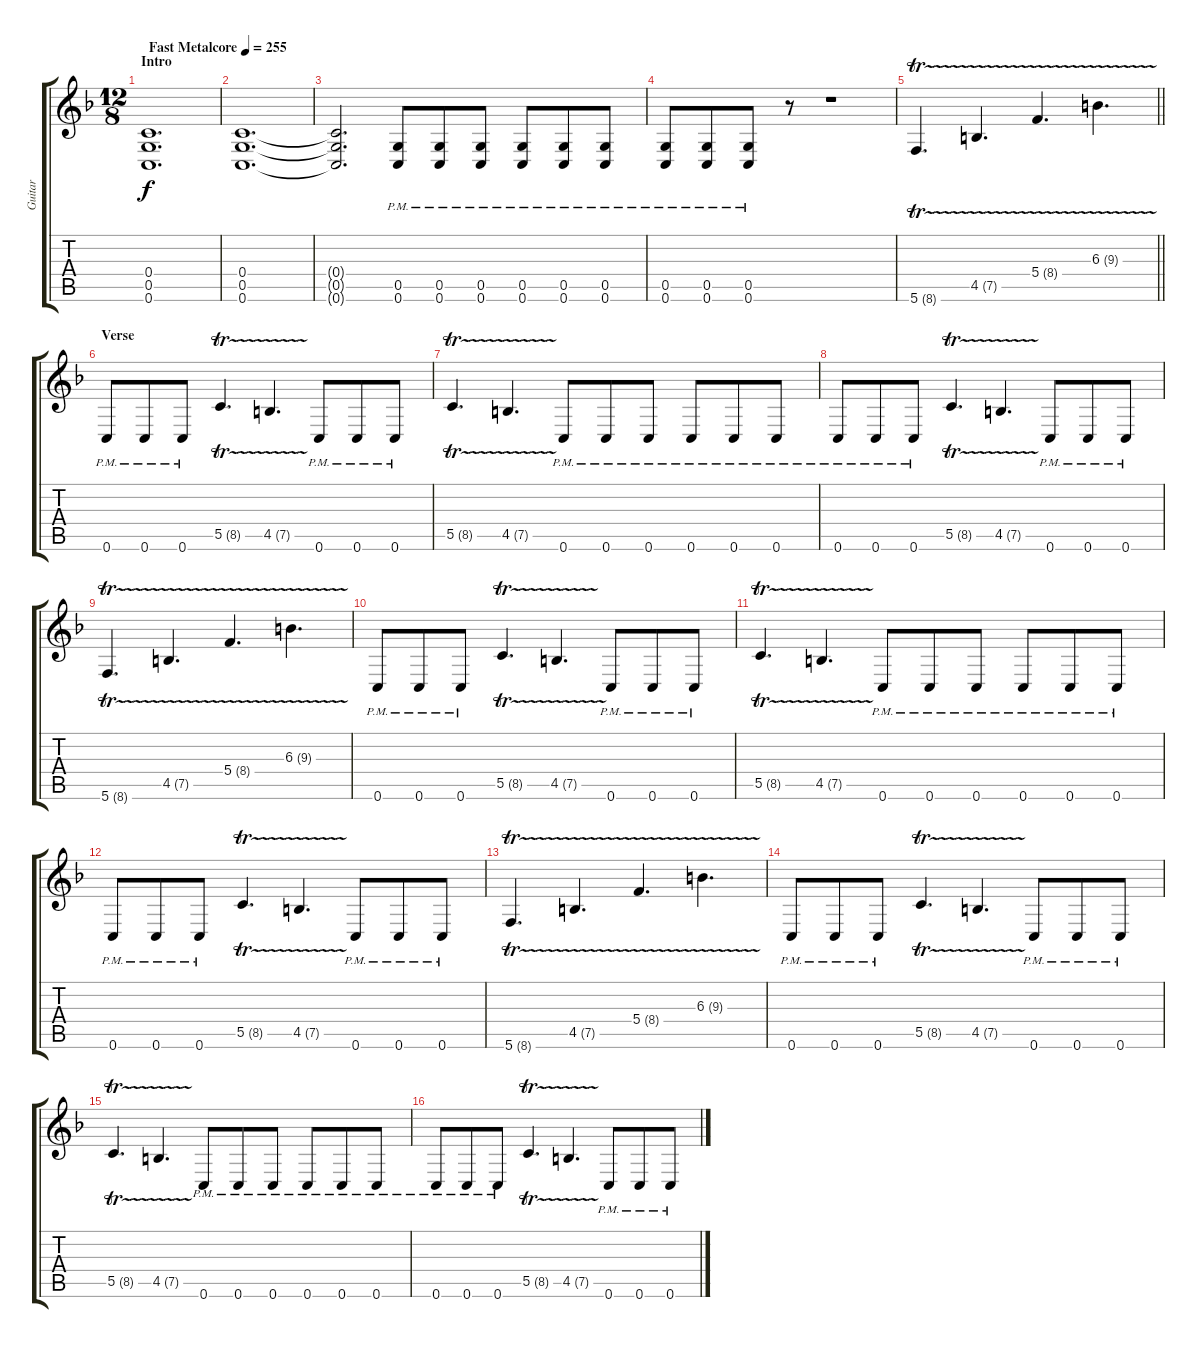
\track ("Guitar" "Guitar") {instrument distortionguitar}
\staff {score tabs}
\tuning (D4 A3 F3 C3 G2 C2) {hide}
\ts (12 8)
\section ("" "Intro")
\tempo (255 "Fast Metalcore")
\clef g2
\ks dminor
(0.4 0.5 0.6).1{d dy f instrument distortionguitar} |
(0.4 0.5 0.6).1{d} |
(0.4{t} 0.5{t} 0.6{t}).2{d} (0.5{pm} 0.6{pm}).8 (0.5{pm} 0.6{pm}).8 (0.5{pm} 0.6{pm}).8 (0.5{pm} 0.6{pm}).8 (0.5{pm} 0.6{pm}).8 (0.5{pm} 0.6{pm}).8 |
(0.5{pm} 0.6{pm}).8 (0.5{pm} 0.6{pm}).8 (0.5{pm} 0.6{pm}).8 r.8 r.1 |
\barLineRight lightlight
5.6{tr (8 16)}.4{d} 4.5{tr (7 16)}.4{d} 5.4{tr (8 16)}.4{d} 6.3{tr (9 16)}.4{d} |
\section ("" "Verse")
0.6{pm}.8 0.6{pm}.8 0.6{pm}.8 5.5{tr (8 16)}.4{d} 4.5{tr (7 16)}.4{d} 0.6{pm}.8 0.6{pm}.8 0.6{pm}.8 |
5.5{tr (8 16)}.4{d} 4.5{tr (7 16)}.4{d} 0.6{pm}.8 0.6{pm}.8 0.6{pm}.8 0.6{pm}.8 0.6{pm}.8 0.6{pm}.8 |
0.6{pm}.8 0.6{pm}.8 0.6{pm}.8 5.5{tr (8 16)}.4{d} 4.5{tr (7 16)}.4{d} 0.6{pm}.8 0.6{pm}.8 0.6{pm}.8 |
5.6{tr (8 16)}.4{d} 4.5{tr (7 16)}.4{d} 5.4{tr (8 16)}.4{d} 6.3{tr (9 16)}.4{d} |
0.6{pm}.8 0.6{pm}.8 0.6{pm}.8 5.5{tr (8 16)}.4{d} 4.5{tr (7 16)}.4{d} 0.6{pm}.8 0.6{pm}.8 0.6{pm}.8 |
5.5{tr (8 16)}.4{d} 4.5{tr (7 16)}.4{d} 0.6{pm}.8 0.6{pm}.8 0.6{pm}.8 0.6{pm}.8 0.6{pm}.8 0.6{pm}.8 |
0.6{pm}.8 0.6{pm}.8 0.6{pm}.8 5.5{tr (8 16)}.4{d} 4.5{tr (7 16)}.4{d} 0.6{pm}.8 0.6{pm}.8 0.6{pm}.8 |
5.6{tr (8 16)}.4{d} 4.5{tr (7 16)}.4{d} 5.4{tr (8 16)}.4{d} 6.3{tr (9 16)}.4{d} |
0.6{pm}.8 0.6{pm}.8 0.6{pm}.8 5.5{tr (8 16)}.4{d} 4.5{tr (7 16)}.4{d} 0.6{pm}.8 0.6{pm}.8 0.6{pm}.8 |
5.5{tr (8 16)}.4{d} 4.5{tr (7 16)}.4{d} 0.6{pm}.8 0.6{pm}.8 0.6{pm}.8 0.6{pm}.8 0.6{pm}.8 0.6{pm}.8 |
0.6{pm}.8 0.6{pm}.8 0.6{pm}.8 5.5{tr (8 16)}.4{d} 4.5{tr (7 16)}.4{d} 0.6{pm}.8 0.6{pm}.8 0.6{pm}.8
